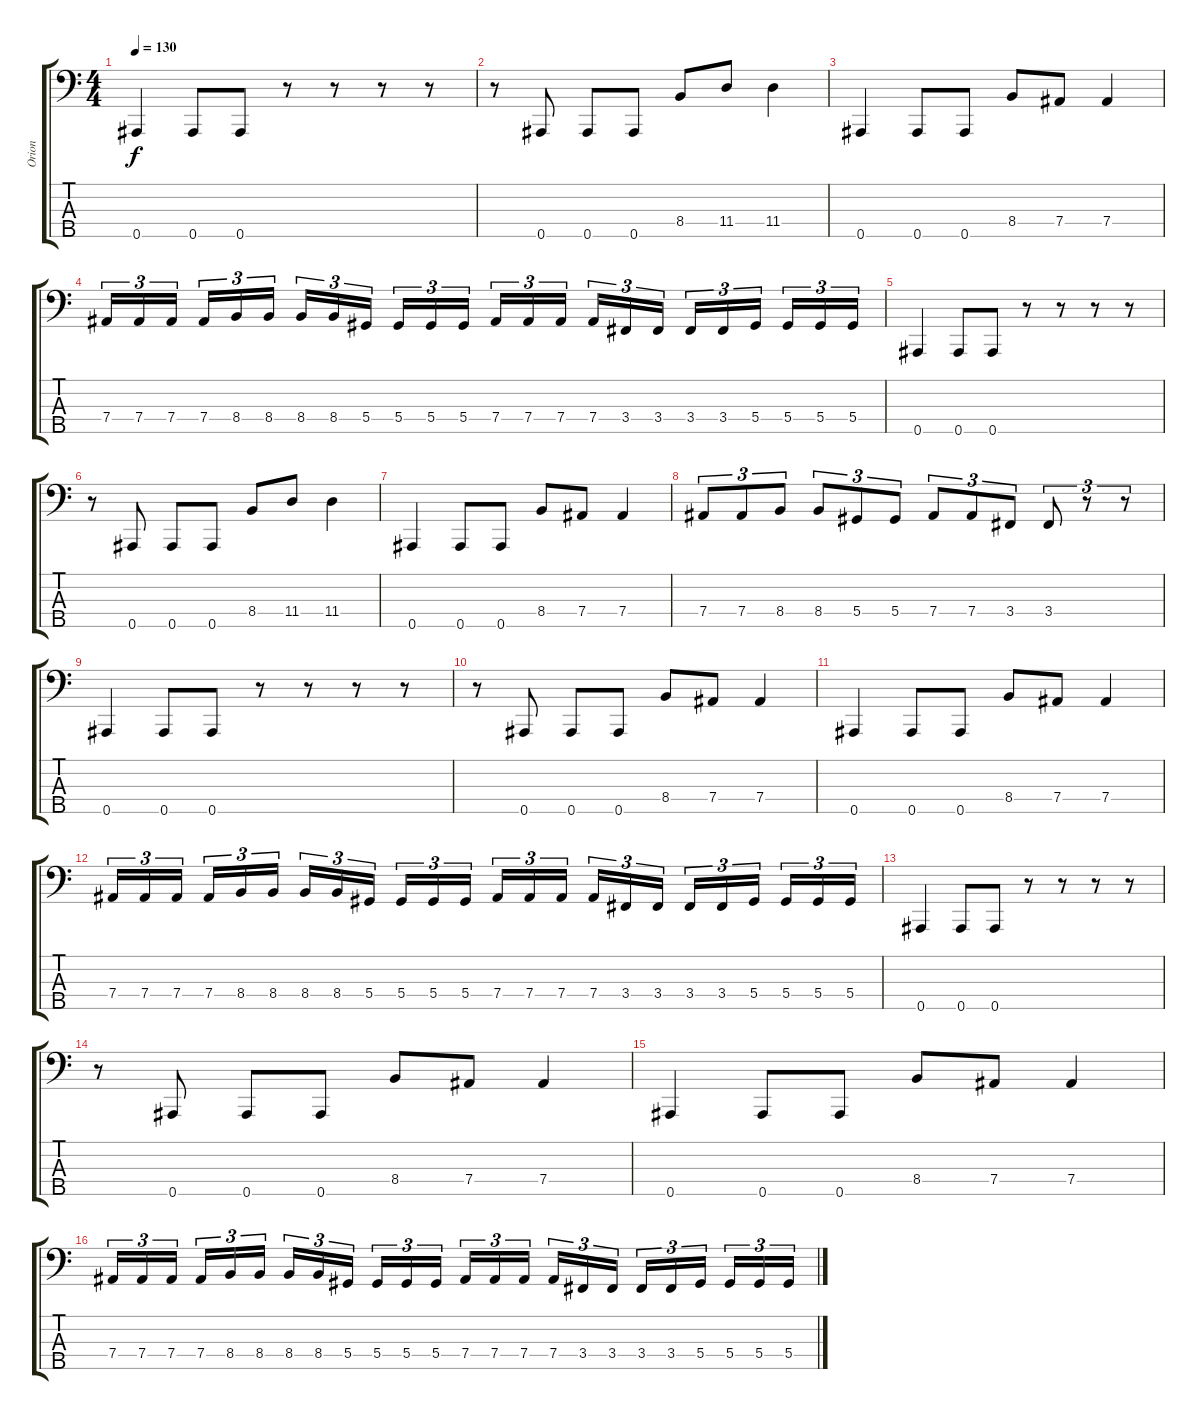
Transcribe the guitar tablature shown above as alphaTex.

\track ("Orion" "Orion") {instrument electricbassfinger}
\staff {score tabs}
\tuning (Gb2 Db2 Ab1 Eb1 Bb0) {hide}
\ts (4 4)
\tempo 130
\clef f4
\ks c
0.5.4{dy f} 0.5.8 0.5.8 r.8 r.8 r.8 r.8 |
r.8 0.5.8 0.5.8 0.5.8 8.4.8 11.4.8 11.4.4 |
0.5.4 0.5.8 0.5.8 8.4.8 7.4.8 7.4.4 |
7.4.16{tu (3 2)} 7.4.16{tu (3 2)} 7.4.16{tu (3 2) beam splitsecondary} 7.4.16{tu (3 2)} 8.4.16{tu (3 2)} 8.4.16{tu (3 2)} 8.4.16{tu (3 2)} 8.4.16{tu (3 2)} 5.4.16{tu (3 2) beam splitsecondary} 5.4.16{tu (3 2)} 5.4.16{tu (3 2)} 5.4.16{tu (3 2)} 7.4.16{tu (3 2)} 7.4.16{tu (3 2)} 7.4.16{tu (3 2) beam splitsecondary} 7.4.16{tu (3 2)} 3.4.16{tu (3 2)} 3.4.16{tu (3 2)} 3.4.16{tu (3 2)} 3.4.16{tu (3 2)} 5.4.16{tu (3 2) beam splitsecondary} 5.4.16{tu (3 2)} 5.4.16{tu (3 2)} 5.4.16{tu (3 2)} |
0.5.4 0.5.8 0.5.8 r.8 r.8 r.8 r.8 |
r.8 0.5.8 0.5.8 0.5.8 8.4.8 11.4.8 11.4.4 |
0.5.4 0.5.8 0.5.8 8.4.8 7.4.8 7.4.4 |
7.4.8{tu (3 2)} 7.4.8{tu (3 2)} 8.4.8{tu (3 2)} 8.4.8{tu (3 2)} 5.4.8{tu (3 2)} 5.4.8{tu (3 2)} 7.4.8{tu (3 2)} 7.4.8{tu (3 2)} 3.4.8{tu (3 2)} 3.4.8{tu (3 2)} r.8{tu (3 2)} r.8{tu (3 2)} |
0.5.4 0.5.8 0.5.8 r.8 r.8 r.8 r.8 |
r.8 0.5.8 0.5.8 0.5.8 8.4.8 7.4.8 7.4.4 |
0.5.4 0.5.8 0.5.8 8.4.8 7.4.8 7.4.4 |
7.4.16{tu (3 2)} 7.4.16{tu (3 2)} 7.4.16{tu (3 2) beam splitsecondary} 7.4.16{tu (3 2)} 8.4.16{tu (3 2)} 8.4.16{tu (3 2)} 8.4.16{tu (3 2)} 8.4.16{tu (3 2)} 5.4.16{tu (3 2) beam splitsecondary} 5.4.16{tu (3 2)} 5.4.16{tu (3 2)} 5.4.16{tu (3 2)} 7.4.16{tu (3 2)} 7.4.16{tu (3 2)} 7.4.16{tu (3 2) beam splitsecondary} 7.4.16{tu (3 2)} 3.4.16{tu (3 2)} 3.4.16{tu (3 2)} 3.4.16{tu (3 2)} 3.4.16{tu (3 2)} 5.4.16{tu (3 2) beam splitsecondary} 5.4.16{tu (3 2)} 5.4.16{tu (3 2)} 5.4.16{tu (3 2)} |
0.5.4 0.5.8 0.5.8 r.8 r.8 r.8 r.8 |
r.8 0.5.8 0.5.8 0.5.8 8.4.8 7.4.8 7.4.4 |
0.5.4 0.5.8 0.5.8 8.4.8 7.4.8 7.4.4 |
7.4.16{tu (3 2)} 7.4.16{tu (3 2)} 7.4.16{tu (3 2) beam splitsecondary} 7.4.16{tu (3 2)} 8.4.16{tu (3 2)} 8.4.16{tu (3 2)} 8.4.16{tu (3 2)} 8.4.16{tu (3 2)} 5.4.16{tu (3 2) beam splitsecondary} 5.4.16{tu (3 2)} 5.4.16{tu (3 2)} 5.4.16{tu (3 2)} 7.4.16{tu (3 2)} 7.4.16{tu (3 2)} 7.4.16{tu (3 2) beam splitsecondary} 7.4.16{tu (3 2)} 3.4.16{tu (3 2)} 3.4.16{tu (3 2)} 3.4.16{tu (3 2)} 3.4.16{tu (3 2)} 5.4.16{tu (3 2) beam splitsecondary} 5.4.16{tu (3 2)} 5.4.16{tu (3 2)} 5.4.16{tu (3 2)}
